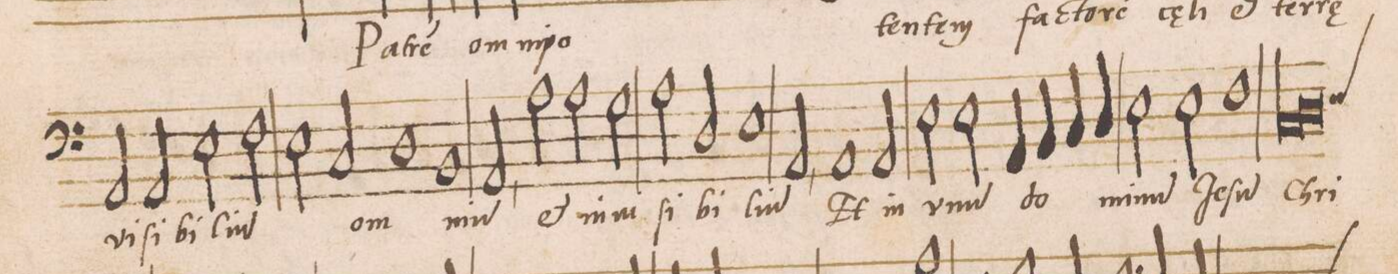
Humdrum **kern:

**kern	**text
*I"BASVS	*
*clefF4	*
*k[]	*
*met(C|)	*
*M2/1	*
2AA/	-rę
2AA/	vi-
2E\	-ſi-
2F\	-bi-
=9-	=9-
2E\	-li-
2C/	-u(m)
1D	om-
=10-	=10-
1BB	-ni-
2AA,</	-u(m)
2A\	et
=11-	=11-
2A\	in-
2G\	-ui-
2A\	-ſi-
2D/	-bi-
=12-	=12-
1E	-li-
2AA,</	-u(m)
1AA/	Et
=13-	=13-
2AA/	in
2E\	v-
2E\	-num
=14-	=14-
4AA/	do-
4BB/	.
4C/	.
4D/	-mi-
2E\	-nu(m)
2E\	Je-
=15-	=15-
1F	-ſu(m)
*lig	*
1C	Chri-
=16-	=16-
*custos:E	*
1D	.
*Xlig	*
*-	*-
